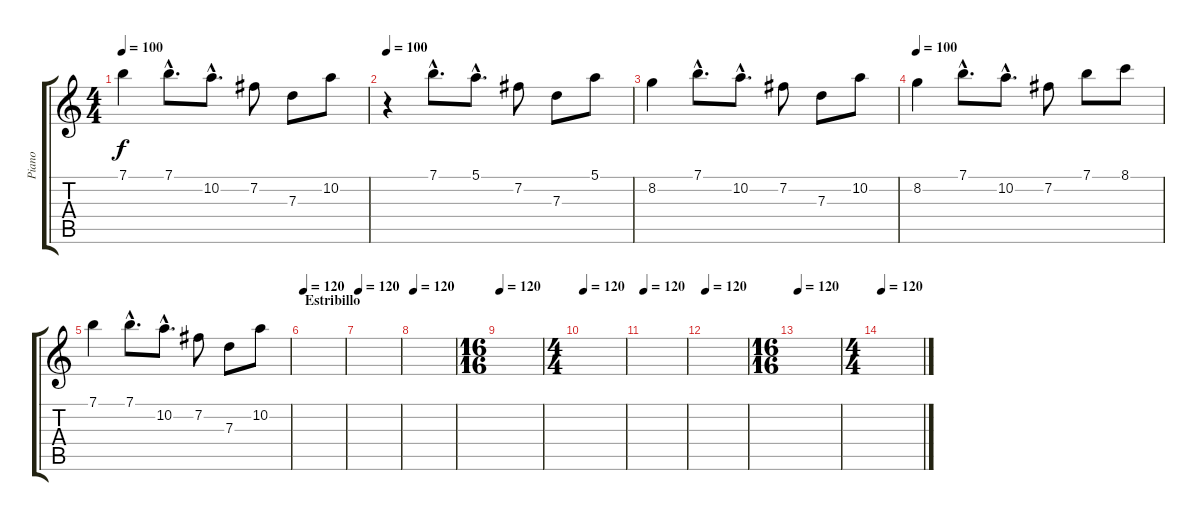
\track ("Piano" "Piano") {instrument electricgrandpiano}
\staff {score tabs}
\tuning (E5 B4 G4 D4 A3 E3) {hide}
\ts (4 4)
\tempo 100
\clef g2
\ks c
7.1.4{dy f} 7.1{hac}.8{d} 10.2{hac}.8{d} 7.2.8 7.3.8 10.2.8 |
\tempo 100
r.4 7.1{hac}.8{d} 5.1{hac}.8{d} 7.2.8 7.3.8 5.1.8 |
8.2.4 7.1{hac}.8{d} 10.2{hac}.8{d} 7.2.8 7.3.8 10.2.8 |
\tempo 100
8.2.4 7.1{hac}.8{d} 10.2{hac}.8{d} 7.2.8 7.1.8 8.1.8 |
7.1.4 7.1{hac}.8{d} 10.2{hac}.8{d} 7.2.8 7.3.8 10.2.8 |
\section ("" "Estribillo")
\tempo 120
|
\tempo 120
|
\tempo 120
|
\ts (16 16)
\tempo 120
|
\ts (4 4)
\tempo 120
|
\tempo 120
|
\tempo 120
|
\ts (16 16)
\tempo 120
|
\ts (4 4)
\tempo 120
